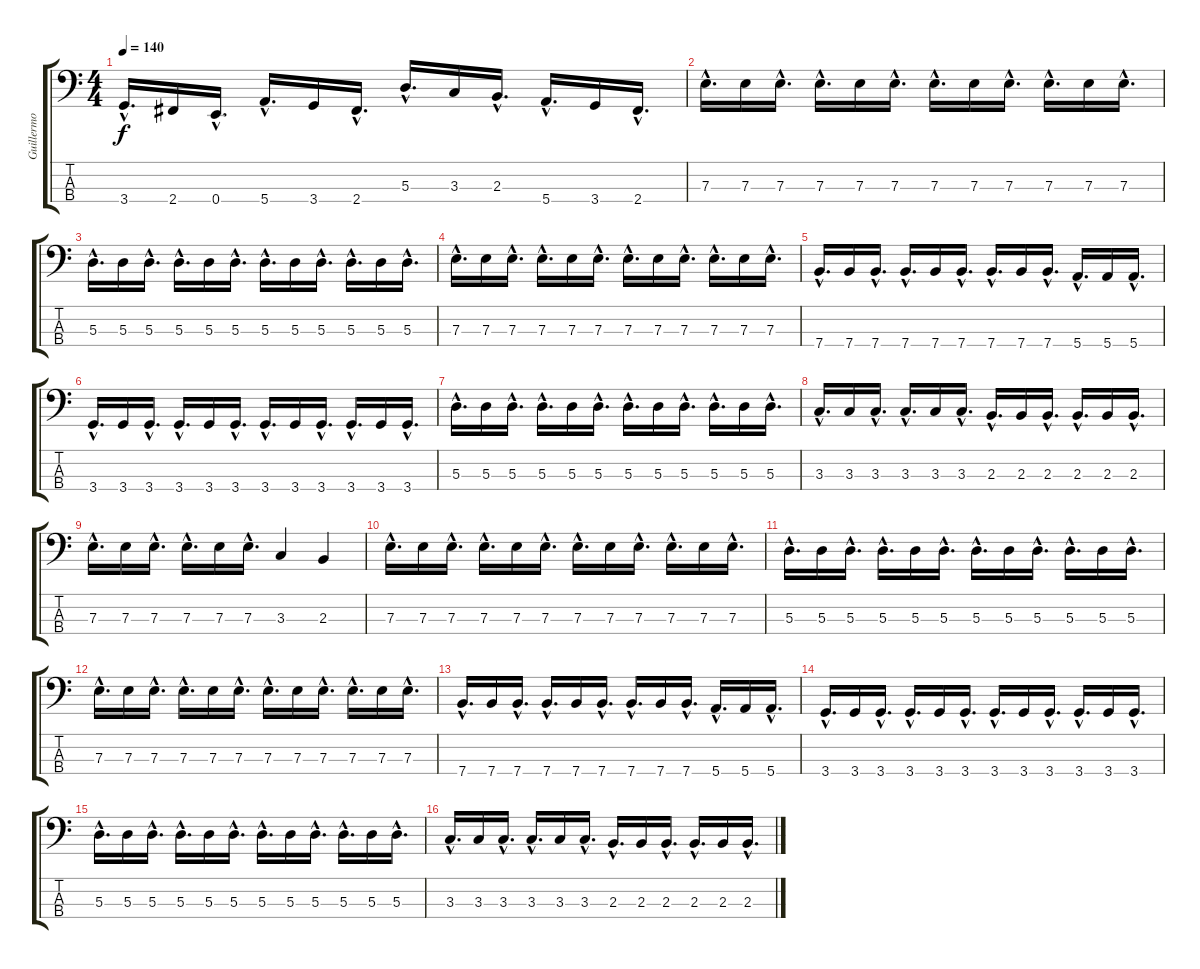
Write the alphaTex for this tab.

\track ("Guillermo Sánchez" "Guillermo ") {instrument electricbassfinger}
\staff {score tabs}
\tuning (G2 D2 A1 E1) {hide}
\ts (4 4)
\tempo 140
\clef f4
\ks c
3.4{hac}.16{d dy f} 2.4.16 0.4{hac}.16{d} 5.4{hac}.16{d} 3.4.16 2.4{hac}.16{d} 5.3{hac}.16{d} 3.3.16 2.3{hac}.16{d} 5.4{hac}.16{d} 3.4.16 2.4{hac}.16{d} |
7.3{hac}.16{d} 7.3.16 7.3{hac}.16{d} 7.3{hac}.16{d} 7.3.16 7.3{hac}.16{d} 7.3{hac}.16{d} 7.3.16 7.3{hac}.16{d} 7.3{hac}.16{d} 7.3.16 7.3{hac}.16{d} |
5.3{hac}.16{d} 5.3.16 5.3{hac}.16{d} 5.3{hac}.16{d} 5.3.16 5.3{hac}.16{d} 5.3{hac}.16{d} 5.3.16 5.3{hac}.16{d} 5.3{hac}.16{d} 5.3.16 5.3{hac}.16{d} |
7.3{hac}.16{d} 7.3.16 7.3{hac}.16{d} 7.3{hac}.16{d} 7.3.16 7.3{hac}.16{d} 7.3{hac}.16{d} 7.3.16 7.3{hac}.16{d} 7.3{hac}.16{d} 7.3.16 7.3{hac}.16{d} |
7.4{hac}.16{d} 7.4.16 7.4{hac}.16{d} 7.4{hac}.16{d} 7.4.16 7.4{hac}.16{d} 7.4{hac}.16{d} 7.4.16 7.4{hac}.16{d} 5.4{hac}.16{d} 5.4.16 5.4{hac}.16{d} |
3.4{hac}.16{d} 3.4.16 3.4{hac}.16{d} 3.4{hac}.16{d} 3.4.16 3.4{hac}.16{d} 3.4{hac}.16{d} 3.4.16 3.4{hac}.16{d} 3.4{hac}.16{d} 3.4.16 3.4{hac}.16{d} |
5.3{hac}.16{d} 5.3.16 5.3{hac}.16{d} 5.3{hac}.16{d} 5.3.16 5.3{hac}.16{d} 5.3{hac}.16{d} 5.3.16 5.3{hac}.16{d} 5.3{hac}.16{d} 5.3.16 5.3{hac}.16{d} |
3.3{hac}.16{d} 3.3.16 3.3{hac}.16{d} 3.3{hac}.16{d} 3.3.16 3.3{hac}.16{d} 2.3{hac}.16{d} 2.3.16 2.3{hac}.16{d} 2.3{hac}.16{d} 2.3.16 2.3{hac}.16{d} |
7.3{hac}.16{d} 7.3.16 7.3{hac}.16{d} 7.3{hac}.16{d} 7.3.16 7.3{hac}.16{d} 3.3.4 2.3.4 |
7.3{hac}.16{d} 7.3.16 7.3{hac}.16{d} 7.3{hac}.16{d} 7.3.16 7.3{hac}.16{d} 7.3{hac}.16{d} 7.3.16 7.3{hac}.16{d} 7.3{hac}.16{d} 7.3.16 7.3{hac}.16{d} |
5.3{hac}.16{d} 5.3.16 5.3{hac}.16{d} 5.3{hac}.16{d} 5.3.16 5.3{hac}.16{d} 5.3{hac}.16{d} 5.3.16 5.3{hac}.16{d} 5.3{hac}.16{d} 5.3.16 5.3{hac}.16{d} |
7.3{hac}.16{d} 7.3.16 7.3{hac}.16{d} 7.3{hac}.16{d} 7.3.16 7.3{hac}.16{d} 7.3{hac}.16{d} 7.3.16 7.3{hac}.16{d} 7.3{hac}.16{d} 7.3.16 7.3{hac}.16{d} |
7.4{hac}.16{d} 7.4.16 7.4{hac}.16{d} 7.4{hac}.16{d} 7.4.16 7.4{hac}.16{d} 7.4{hac}.16{d} 7.4.16 7.4{hac}.16{d} 5.4{hac}.16{d} 5.4.16 5.4{hac}.16{d} |
3.4{hac}.16{d} 3.4.16 3.4{hac}.16{d} 3.4{hac}.16{d} 3.4.16 3.4{hac}.16{d} 3.4{hac}.16{d} 3.4.16 3.4{hac}.16{d} 3.4{hac}.16{d} 3.4.16 3.4{hac}.16{d} |
5.3{hac}.16{d} 5.3.16 5.3{hac}.16{d} 5.3{hac}.16{d} 5.3.16 5.3{hac}.16{d} 5.3{hac}.16{d} 5.3.16 5.3{hac}.16{d} 5.3{hac}.16{d} 5.3.16 5.3{hac}.16{d} |
3.3{hac}.16{d} 3.3.16 3.3{hac}.16{d} 3.3{hac}.16{d} 3.3.16 3.3{hac}.16{d} 2.3{hac}.16{d} 2.3.16 2.3{hac}.16{d} 2.3{hac}.16{d} 2.3.16 2.3{hac}.16{d}
